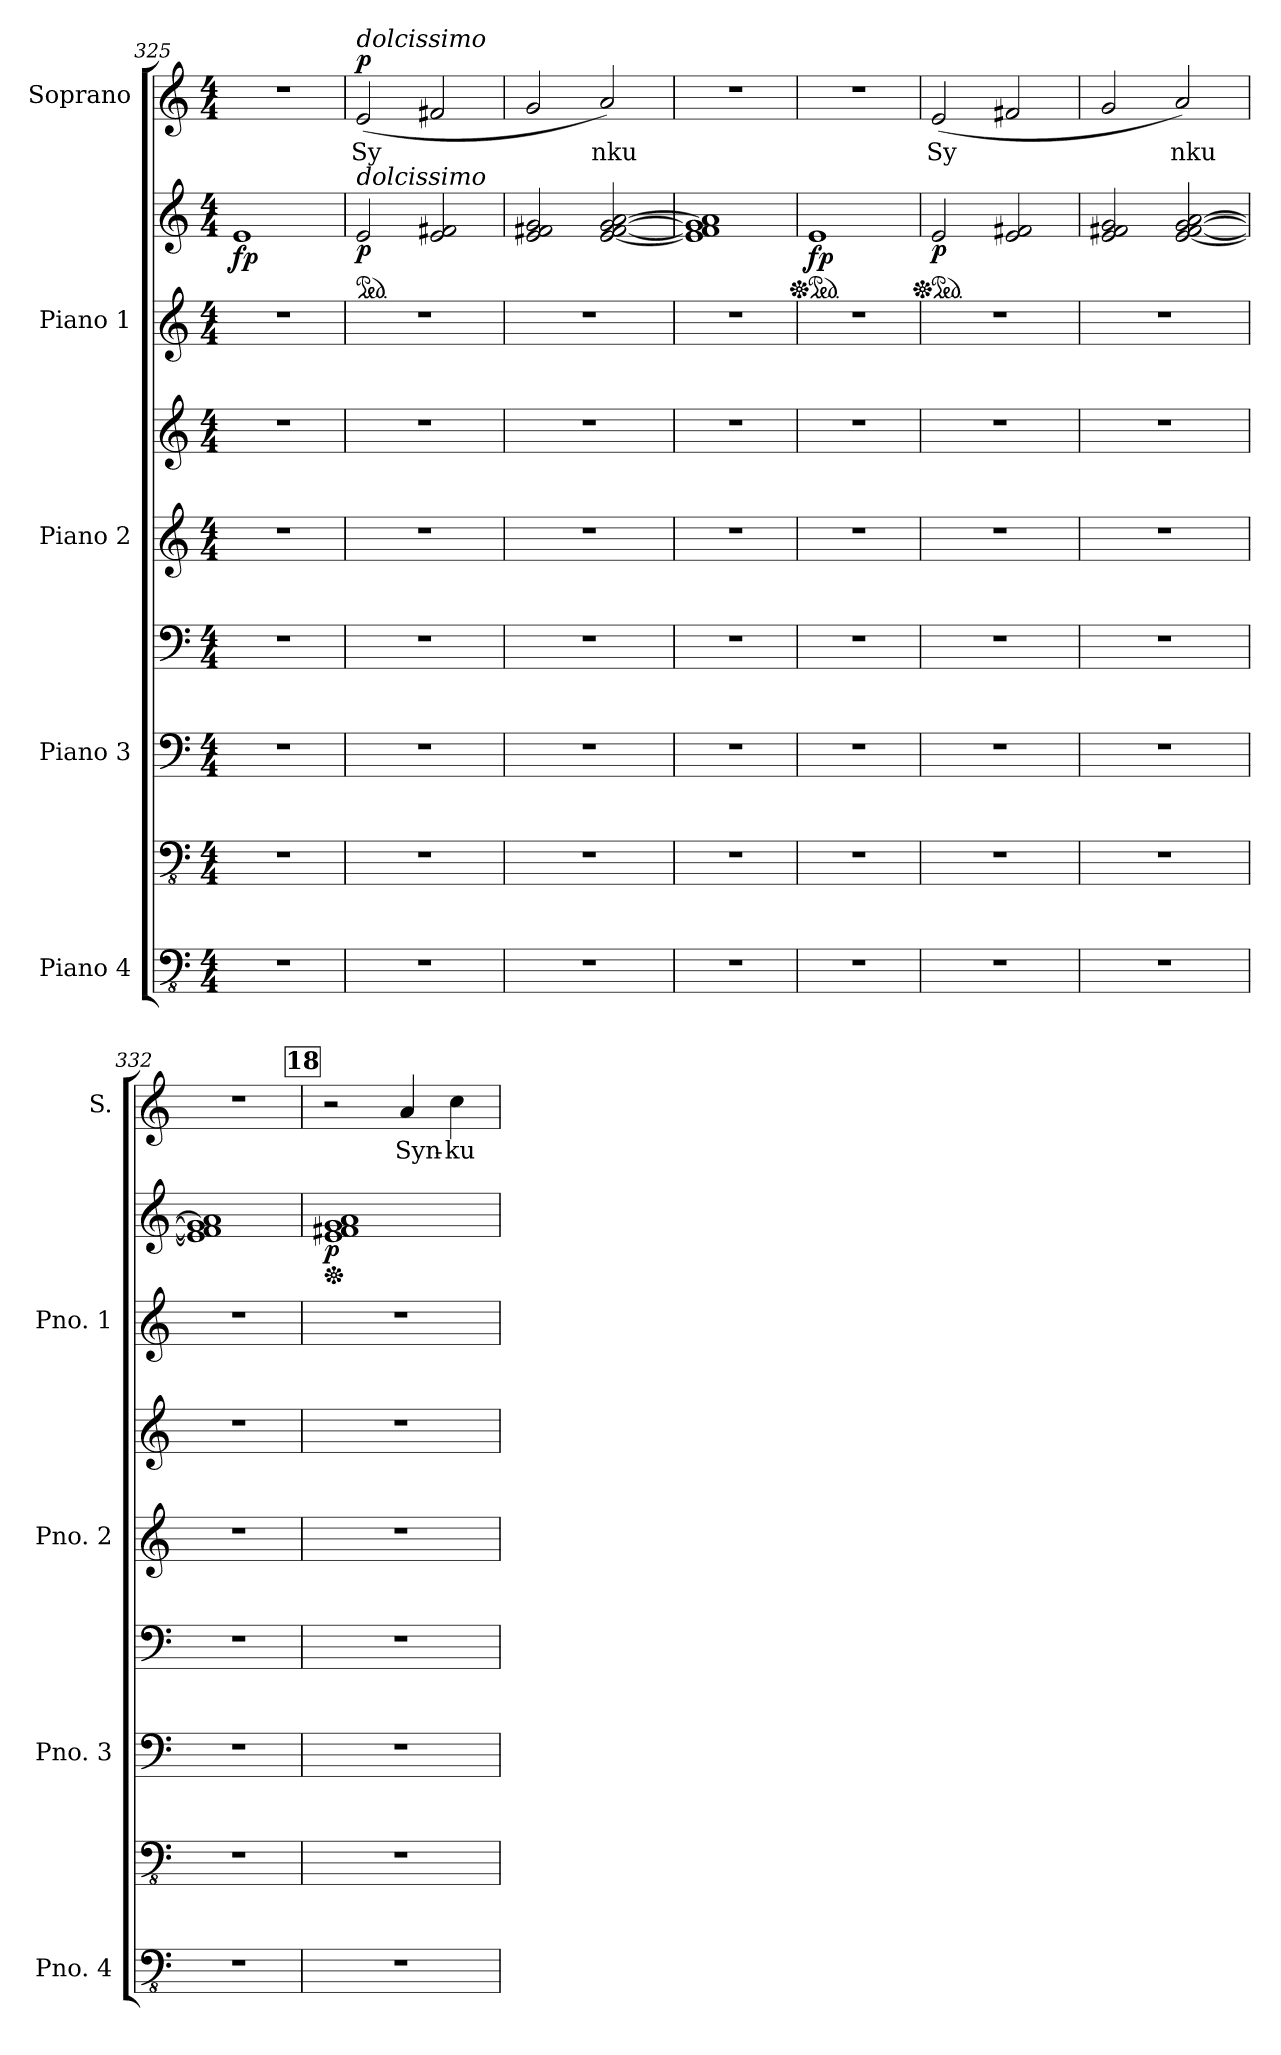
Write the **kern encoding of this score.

**kern	**kern	**kern	**kern	**kern	**kern	**kern	**kern	**dynam	**kern	**text	**dynam
*part5	*part5	*part4	*part4	*part3	*part3	*part2	*part2	*part2	*part1	*part1	*part1
*staff9	*staff8	*staff7	*staff6	*staff5	*staff4	*staff3	*staff2	*staff2/3	*staff1	*staff1	*staff1
*I"Piano 4	*	*I"Piano 3	*	*I"Piano 2	*	*I"Piano 1	*	*	*I"Soprano	*	*
*I'Pno. 4	*	*I'Pno. 3	*	*I'Pno. 2	*	*I'Pno. 1	*	*	*I'S.	*	*
*clefFv4	*clefFv4	*clefF4	*clefF4	*clefG2	*clefG2	*clefG2	*clefG2	*	*clefG2	*	*
*k[]	*k[]	*k[]	*k[]	*k[]	*k[]	*k[]	*k[]	*	*k[]	*	*
*M4/4	*M4/4	*M4/4	*M4/4	*M4/4	*M4/4	*M4/4	*M4/4	*	*M4/4	*	*
=325	=325	=325	=325	=325	=325	=325	=325	=325	=325	=325	=325
!	!	!	!	!	!	!	!	!LO:DY:b	!	!	!
1r	1r	1r	1r	1r	1r	1r	1e	fp	1r	.	.
!!LO:PB:g=z
=326	=326	=326	=326	=326	=326	=326	=326	=326	=326	=326	=326
*	*	*	*	*	*	*	*ped	*	*	*	*
!	!	!	!	!	!	!	!	!	!LO:TX:i:t=dolcissimo	!	!
!	!	!	!	!	!	!	!LO:TX:i:t=dolcissimo	!	!	!	!
!	!	!	!	!	!	!	!	!LO:DY:b	!	!	!LO:DY:b
1r	1r	1r	1r	1r	1r	1r	2e/	p	(<2e/	Sy	p
.	.	.	.	.	.	.	2e/ 2f#X/	.	2f#X/	.	.
=327	=327	=327	=327	=327	=327	=327	=327	=327	=327	=327	=327
1r	1r	1r	1r	1r	1r	1r	2e/ 2f#X/ 2g/	.	2g/	.	.
.	.	.	.	.	.	.	[2e/ [2f#/ [2g/ [2a/	.	2a/)	nku	.
=328	=328	=328	=328	=328	=328	=328	=328	=328	=328	=328	=328
1r	1r	1r	1r	1r	1r	1r	1e] 1f#] 1g] 1a]	.	1r	.	.
=329	=329	=329	=329	=329	=329	=329	=329	=329	=329	=329	=329
*	*	*	*	*	*	*	*Xped	*	*	*	*
*	*	*	*	*	*	*	*ped	*	*	*	*
!	!	!	!	!	!	!	!	!LO:DY:b	!	!	!
1r	1r	1r	1r	1r	1r	1r	1e	fp	1r	.	.
=330	=330	=330	=330	=330	=330	=330	=330	=330	=330	=330	=330
*	*	*	*	*	*	*	*Xped	*	*	*	*
*	*	*	*	*	*	*	*ped	*	*	*	*
!	!	!	!	!	!	!	!	!LO:DY:b	!	!	!
1r	1r	1r	1r	1r	1r	1r	2e/	p	(<2e/	Sy	.
.	.	.	.	.	.	.	2e/ 2f#X/	.	2f#X/	.	.
=331	=331	=331	=331	=331	=331	=331	=331	=331	=331	=331	=331
1r	1r	1r	1r	1r	1r	1r	2e/ 2f#X/ 2g/	.	2g/	.	.
.	.	.	.	.	.	.	[2e/ [2f#/ [2g/ [2a/	.	2a/)	nku	.
=332	=332	=332	=332	=332	=332	=332	=332	=332	=332	=332	=332
1r	1r	1r	1r	1r	1r	1r	1e] 1f#] 1g] 1a]	.	1r	.	.
!!LO:REH:place=s1:a:B:fs=14:t=18
=333	=333	=333	=333	=333	=333	=333	=333	=333	=333	=333	=333
*	*	*	*	*	*	*	*Xped	*	*	*	*
!	!	!	!	!	!	!	!	!LO:DY:b	!	!	!
1r	1r	1r	1r	1r	1r	1r	1e 1f#X 1g 1a	p	2r	.	.
.	.	.	.	.	.	.	.	.	4a/	Syn-	.
.	.	.	.	.	.	.	.	.	4cc\	-ku	.
=	=	=	=	=	=	=	=	=	=	=	=
*-	*-	*-	*-	*-	*-	*-	*-	*-	*-	*-	*-
